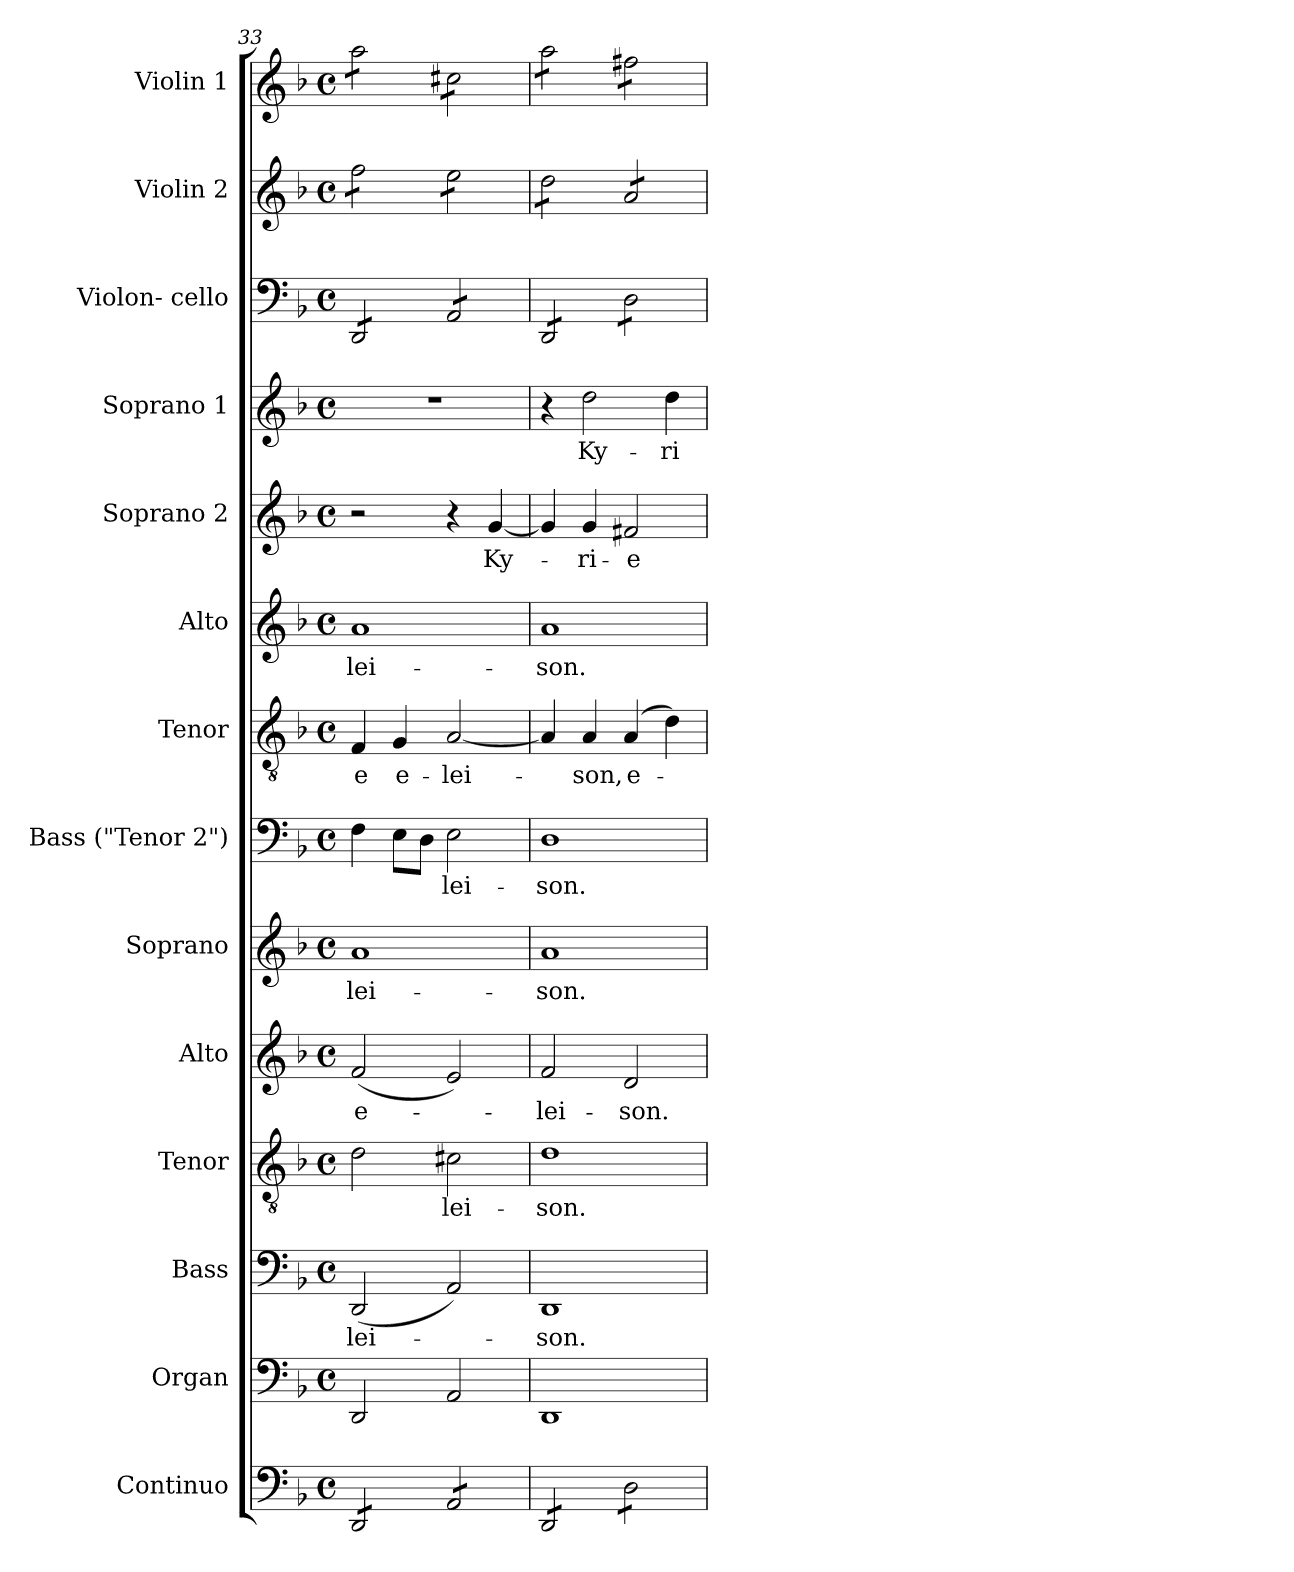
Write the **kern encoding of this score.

**kern	**kern	**kern	**text	**kern	**text	**kern	**text	**kern	**text	**kern	**text	**kern	**text	**kern	**text	**kern	**text	**kern	**text	**kern	**kern	**kern
*part14	*part13	*part12	*part12	*part11	*part11	*part10	*part10	*part9	*part9	*part8	*part8	*part7	*part7	*part6	*part6	*part5	*part5	*part4	*part4	*part3	*part2	*part1
*staff14	*staff13	*staff12	*staff12	*staff11	*staff11	*staff10	*staff10	*staff9	*staff9	*staff8	*staff8	*staff7	*staff7	*staff6	*staff6	*staff5	*staff5	*staff4	*staff4	*staff3	*staff2	*staff1
*I"Continuo	*I"Organ	*I"Bass	*	*I"Tenor	*	*I"Alto	*	*I"Soprano	*	*I"Bass ("Tenor 2")	*	*I"Tenor	*	*I"Alto	*	*I"Soprano 2	*	*I"Soprano 1	*	*I"Violon- cello	*I"Violin 2	*I"Violin 1
*I'Cont.	*I'Org.	*I'B.	*	*I'T.	*	*I'A.	*	*I'S.	*	*I'B.	*	*I'T.	*	*I'A.	*	*I'S.	*	*I'S.	*	*I'Vc.	*I'Vln. 2	*I'Vln. 1
*clefF4	*clefF4	*clefF4	*	*clefGv2	*	*clefG2	*	*clefG2	*	*clefF4	*	*clefGv2	*	*clefG2	*	*clefG2	*	*clefG2	*	*clefF4	*clefG2	*clefG2
*	*	*	*	*ITrd7c12	*	*	*	*	*	*	*	*ITrd7c12	*	*	*	*	*	*	*	*	*	*
*k[b-]	*k[b-]	*k[b-]	*	*k[b-]	*	*k[b-]	*	*k[b-]	*	*k[b-]	*	*k[b-]	*	*k[b-]	*	*k[b-]	*	*k[b-]	*	*k[b-]	*k[b-]	*k[b-]
*F:	*F:	*F:	*	*F:	*	*F:	*	*F:	*	*F:	*	*F:	*	*F:	*	*F:	*	*F:	*	*F:	*F:	*F:
*M4/4	*M4/4	*M4/4	*	*M4/4	*	*M4/4	*	*M4/4	*	*M4/4	*	*M4/4	*	*M4/4	*	*M4/4	*	*M4/4	*	*M4/4	*M4/4	*M4/4
*met(c)	*met(c)	*met(c)	*	*met(c)	*	*met(c)	*	*met(c)	*	*met(c)	*	*met(c)	*	*met(c)	*	*met(c)	*	*met(c)	*	*met(c)	*met(c)	*met(c)
=33	=33	=33	=33	=33	=33	=33	=33	=33	=33	=33	=33	=33	=33	=33	=33	=33	=33	=33	=33	=33	=33	=33
!	!	!	!LO:LY:b:color=#000000	!	!	!	!	!	!	!	!	!	!	!	!	!	!	!	!	!	!	!
!	!	!	!	!	!	!	!LO:LY:b:color=#000000	!	!	!	!	!	!	!	!	!	!	!	!	!	!	!
!	!	!	!	!	!	!	!	!	!LO:LY:b:color=#000000	!	!	!	!	!	!	!	!	!	!	!	!	!
!	!	!	!	!	!	!	!	!	!	!	!	!	!LO:LY:b:color=#000000	!	!	!	!	!	!	!	!	!
!	!	!	!	!	!	!	!	!	!	!	!	!	!	!	!LO:LY:b:color=#000000	!	!	!	!	!	!	!
*tremolo	*	*	*	*	*	*	*	*	*	*	*	*	*	*	*	*	*	*	*	*	*	*
*	*	*	*	*	*	*	*	*	*	*	*	*	*	*	*	*	*	*	*	*tremolo	*	*
*	*	*	*	*	*	*	*	*	*	*	*	*	*	*	*	*	*	*	*	*	*tremolo	*
*	*	*	*	*	*	*	*	*	*	*	*	*	*	*	*	*	*	*	*	*	*	*tremolo
8DDi/L	2DDi/	(2DDi/	-lei-	2Di\	.	(2fi/	e-	1ai	-lei-	4Fi\	.	4FFi/	-e	1ai	-lei-	2r	.	1r	.	8DDi/L	8ffi\L	8aai\L
8DDi/	.	.	.	.	.	.	.	.	.	.	.	.	.	.	.	.	.	.	.	8DDi/	8ffi\	8aai\
!	!	!	!	!	!	!	!	!	!	!	!	!	!LO:LY:b:color=#000000	!	!	!	!	!	!	!	!	!
8DDi/	.	.	.	.	.	.	.	.	.	8Ei\L	.	4GGi/	e-	.	.	.	.	.	.	8DDi/	8ffi\	8aai\
8DDi/J	.	.	.	.	.	.	.	.	.	8Di\J	.	.	.	.	.	.	.	.	.	8DDi/J	8ffi\J	8aai\J
!	!	!	!	!	!LO:LY:b:color=#000000	!	!	!	!	!	!	!	!	!	!	!	!	!	!	!	!	!
!	!	!	!	!	!	!	!	!	!	!	!LO:LY:b:color=#000000	!	!	!	!	!	!	!	!	!	!	!
!	!	!	!	!	!	!	!	!	!	!	!	!	!LO:LY:b:color=#000000	!	!	!	!	!	!	!	!	!
8AAi/L	2AAi/	2AAi/)	.	2C#Xi\	-lei-	2ei/)	.	.	.	2Ei\	-lei-	[2AAi/	-lei-	.	.	4r	.	.	.	8AAi/L	8eei\L	8cc#Xi\L
8AAi/	.	.	.	.	.	.	.	.	.	.	.	.	.	.	.	.	.	.	.	8AAi/	8eei\	8cc#Xi\
!	!	!	!	!	!	!	!	!	!	!	!	!	!	!	!	!	!LO:LY:b:color=#000000	!	!	!	!	!
8AAi/	.	.	.	.	.	.	.	.	.	.	.	.	.	.	.	[4gi/	Ky-	.	.	8AAi/	8eei\	8cc#Xi\
8AAi/J	.	.	.	.	.	.	.	.	.	.	.	.	.	.	.	.	.	.	.	8AAi/J	8eei\J	8cc#Xi\J
=34	=34	=34	=34	=34	=34	=34	=34	=34	=34	=34	=34	=34	=34	=34	=34	=34	=34	=34	=34	=34	=34	=34
!	!	!	!LO:LY:b:color=#000000	!	!	!	!	!	!	!	!	!	!	!	!	!	!	!	!	!	!	!
!	!	!	!	!	!LO:LY:b:color=#000000	!	!	!	!	!	!	!	!	!	!	!	!	!	!	!	!	!
!	!	!	!	!	!	!	!LO:LY:b:color=#000000	!	!	!	!	!	!	!	!	!	!	!	!	!	!	!
!	!	!	!	!	!	!	!	!	!LO:LY:b:color=#000000	!	!	!	!	!	!	!	!	!	!	!	!	!
!	!	!	!	!	!	!	!	!	!	!	!LO:LY:b:color=#000000	!	!	!	!	!	!	!	!	!	!	!
!	!	!	!	!	!	!	!	!	!	!	!	!	!	!	!LO:LY:b:color=#000000	!	!	!	!	!	!	!
8DDi/L	1DDi	1DDi	-son.	1Di	-son.	2fi/	-lei-	1ai	-son.	1Di	-son.	4AAi/]	.	1ai	-son.	4gi/]	.	4r	.	8DDi/L	8ddi\L	8aai\L
8DDi/	.	.	.	.	.	.	.	.	.	.	.	.	.	.	.	.	.	.	.	8DDi/	8ddi\	8aai\
!	!	!	!	!	!	!	!	!	!	!	!	!	!LO:LY:b:color=#000000	!	!	!	!	!	!	!	!	!
!	!	!	!	!	!	!	!	!	!	!	!	!	!	!	!	!	!LO:LY:b:color=#000000	!	!	!	!	!
!	!	!	!	!	!	!	!	!	!	!	!	!	!	!	!	!	!	!	!LO:LY:b:color=#000000	!	!	!
8DDi/	.	.	.	.	.	.	.	.	.	.	.	4AAi/	-son,	.	.	4gi/	-ri-	2ddi\	Ky-	8DDi/	8ddi\	8aai\
8DDi/J	.	.	.	.	.	.	.	.	.	.	.	.	.	.	.	.	.	.	.	8DDi/J	8ddi\J	8aai\J
!	!	!	!	!	!	!	!LO:LY:b:color=#000000	!	!	!	!	!	!	!	!	!	!	!	!	!	!	!
!	!	!	!	!	!	!	!	!	!	!	!	!	!LO:LY:b:color=#000000	!	!	!	!	!	!	!	!	!
!	!	!	!	!	!	!	!	!	!	!	!	!	!	!	!	!	!LO:LY:b:color=#000000	!	!	!	!	!
8Di\L	.	.	.	.	.	2di/	-son.	.	.	.	.	(4AAi/	e-	.	.	2f#i/	-e	.	.	8Di\L	8ai/L	8ff#Xi\L
8Di\	.	.	.	.	.	.	.	.	.	.	.	.	.	.	.	.	.	.	.	8Di\	8ai/	8ff#Xi\
!	!	!	!	!	!	!	!	!	!	!	!	!	!	!	!	!	!	!	!LO:LY:b:color=#000000	!	!	!
8Di\	.	.	.	.	.	.	.	.	.	.	.	4Di\)	.	.	.	.	.	4ddi\	-ri-	8Di\	8ai/	8ff#Xi\
8Di\J	.	.	.	.	.	.	.	.	.	.	.	.	.	.	.	.	.	.	.	8Di\J	8ai/J	8ff#Xi\J
*	*	*	*	*	*	*	*	*	*	*	*	*	*	*	*	*	*	*	*	*	*	*Xtremolo
*	*	*	*	*	*	*	*	*	*	*	*	*	*	*	*	*	*	*	*	*	*Xtremolo	*
*	*	*	*	*	*	*	*	*	*	*	*	*	*	*	*	*	*	*	*	*Xtremolo	*	*
*Xtremolo	*	*	*	*	*	*	*	*	*	*	*	*	*	*	*	*	*	*	*	*	*	*
=	=	=	=	=	=	=	=	=	=	=	=	=	=	=	=	=	=	=	=	=	=	=
*-	*-	*-	*-	*-	*-	*-	*-	*-	*-	*-	*-	*-	*-	*-	*-	*-	*-	*-	*-	*-	*-	*-
